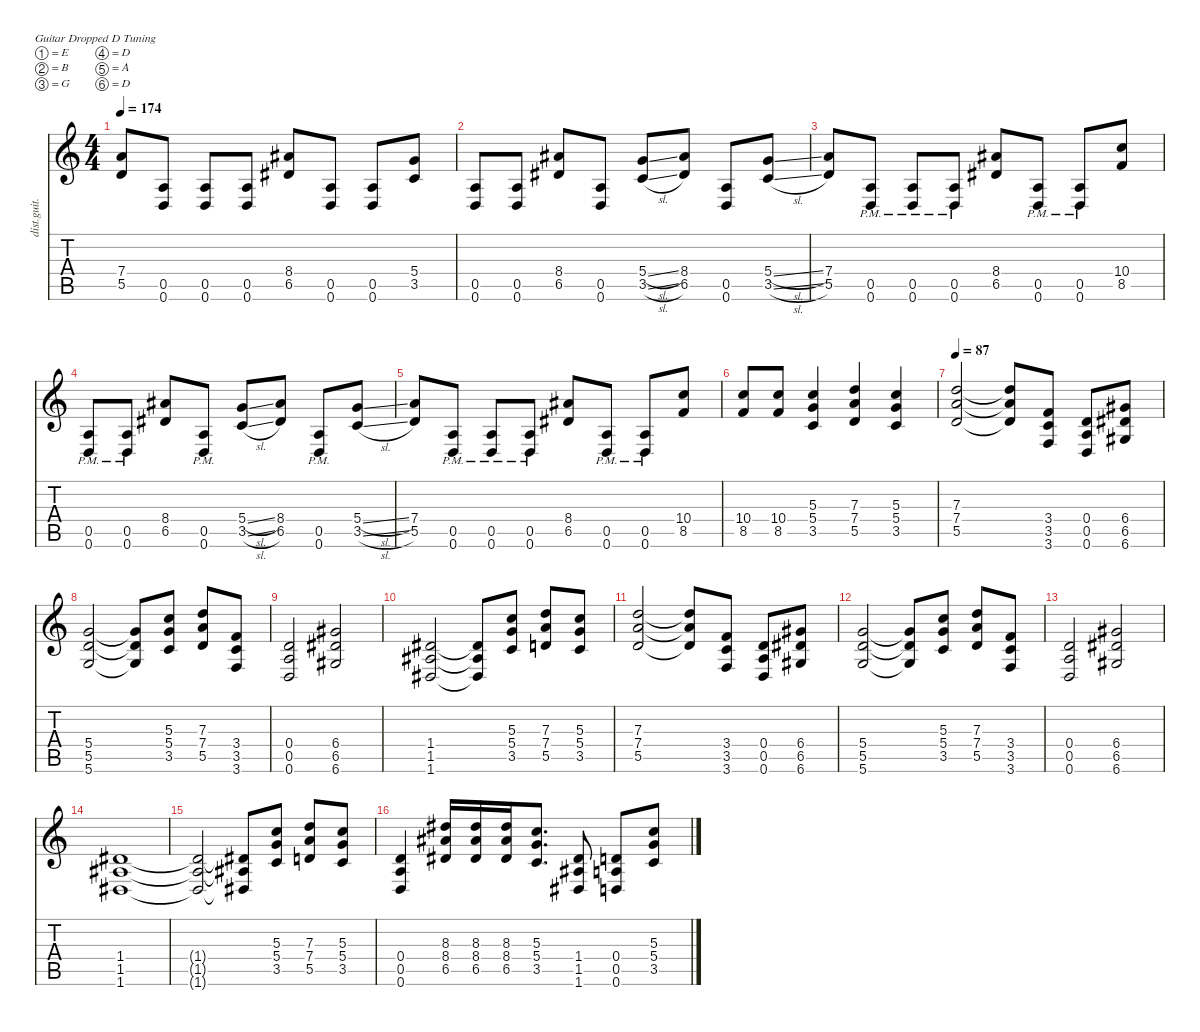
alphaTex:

\defaultSystemsLayout 4
\hideDynamics
\bracketExtendMode nobrackets
\track ("Дорожка 2" "dist.guit.") {instrument distortionguitar}
\staff {score tabs}
\tuning (E4 B3 G3 D3 A2 D2)
\ts (4 4)
\tempo 174
\clef g2
\ks c
(7.4 5.5).8{dy f beam Up} (0.5 0.6).8{beam Up} (0.5 0.6).8{beam Up} (0.5 0.6).8{beam Up} (8.4{acc #} 6.5{acc #}).8{beam Up} (0.5 0.6).8{beam Up} (0.5 0.6).8{beam Up} (5.4 3.5).8{beam Up} |
(0.5 0.6).8{beam Up} (0.5 0.6).8{beam Up} (8.4{acc #} 6.5{acc #}).8{beam Up} (0.5 0.6).8{beam Up} (5.4{sl} 3.5{sl}).8{beam Up} (8.4{acc #} 6.5{acc #}).8{beam Up} (0.5 0.6).8{beam Up} (5.4{sl} 3.5{sl}).8{beam Up} |
(7.4 5.5).8{beam Up} (0.5{pm} 0.6{pm}).8{beam Up} (0.5{pm} 0.6{pm}).8{beam Up} (0.5{pm} 0.6{pm}).8{beam Up} (8.4{acc #} 6.5{acc #}).8{beam Up} (0.5{pm} 0.6{pm}).8{beam Up} (0.5{pm} 0.6{pm}).8{beam Up} (10.4 8.5).8{beam Up} |
(0.5{pm} 0.6{pm}).8{beam Up} (0.5{pm} 0.6{pm}).8{beam Up} (8.4{acc #} 6.5{acc #}).8{beam Up} (0.5{pm} 0.6{pm}).8{beam Up} (5.4{sl} 3.5{sl}).8{beam Up} (8.4{acc #} 6.5{acc #}).8{beam Up} (0.5{pm} 0.6{pm}).8{beam Up} (5.4{sl} 3.5{sl}).8{beam Up} |
(7.4 5.5).8{beam Up} (0.5{pm} 0.6{pm}).8{beam Up} (0.5{pm} 0.6{pm}).8{beam Up} (0.5{pm} 0.6{pm}).8{beam Up} (8.4{acc #} 6.5{acc #}).8{beam Up} (0.5{pm} 0.6{pm}).8{beam Up} (0.5{pm} 0.6{pm}).8{beam Up} (10.4 8.5).8{beam Up} |
(10.4 8.5).8{beam Up} (10.4 8.5).8{beam Up} (5.3 5.4 3.5).4{beam Up} (7.3 7.4 5.5).4{beam Up} (5.3 5.4 3.5).4{beam Up} |
\tempo 87
(7.3 7.4 5.5).2{beam Up} (7.3{t} 7.4{t} 5.5{t}).8{beam Up} (3.4 3.5 3.6).8{beam Up} (0.4 0.5 0.6).8{beam Up} (6.4{acc #} 6.5{acc #} 6.6{acc #}).8{beam Up} |
(5.4 5.5 5.6).2{beam Up} (5.4{t} 5.5{t} 5.6{t}).8{beam Up} (5.3 5.4 3.5).8{beam Up} (7.3 7.4 5.5).8{beam Up} (3.4 3.5 3.6).8{beam Up} |
(0.4 0.5 0.6).2{beam Up} (6.4{acc #} 6.5{acc #} 6.6{acc #}).2{beam Up} |
(1.4{acc #} 1.5{acc #} 1.6{acc #}).2{beam Up} (1.4{t acc #} 1.5{t acc #} 1.6{t acc #}).8{beam Up} (5.3 5.4 3.5).8{beam Up} (7.3 7.4 5.5).8{beam Up} (5.3 5.4 3.5).8{beam Up} |
(7.3 7.4 5.5).2{beam Up} (7.3{t} 7.4{t} 5.5{t}).8{beam Up} (3.4 3.5 3.6).8{beam Up} (0.4 0.5 0.6).8{beam Up} (6.4{acc #} 6.5{acc #} 6.6{acc #}).8{beam Up} |
(5.4 5.5 5.6).2{beam Up} (5.4{t} 5.5{t} 5.6{t}).8{beam Up} (5.3 5.4 3.5).8{beam Up} (7.3 7.4 5.5).8{beam Up} (3.4 3.5 3.6).8{beam Up} |
(0.4 0.5 0.6).2{beam Up} (6.4{acc #} 6.5{acc #} 6.6{acc #}).2{beam Up} |
(1.4{acc #} 1.5{acc #} 1.6{acc #}).1{beam Up} |
(1.4{t acc #} 1.5{t acc #} 1.6{t acc #}).2{beam Up} (1.4{t acc #} 1.5{t acc #} 1.6{t acc #}).8{beam Up} (5.3 5.4 3.5).8{beam Up} (7.3 7.4 5.5).8{beam Up} (5.3 5.4 3.5).8{beam Up} |
(0.4 0.5 0.6).4{beam Up} (8.3{acc #} 8.4{acc #} 6.5{acc #}).16{beam Up} (8.3{acc #} 8.4{acc #} 6.5{acc #}).16{beam Up} (8.3{acc #} 8.4{acc #} 6.5{acc #}).16{beam Up} (5.3 5.4 3.5).8{d beam Up} (1.4{acc #} 1.5{acc #} 1.6{acc #}).8{beam Up} (0.4 0.5 0.6).8{beam Up} (5.3 5.4 3.5).8{beam Up}
